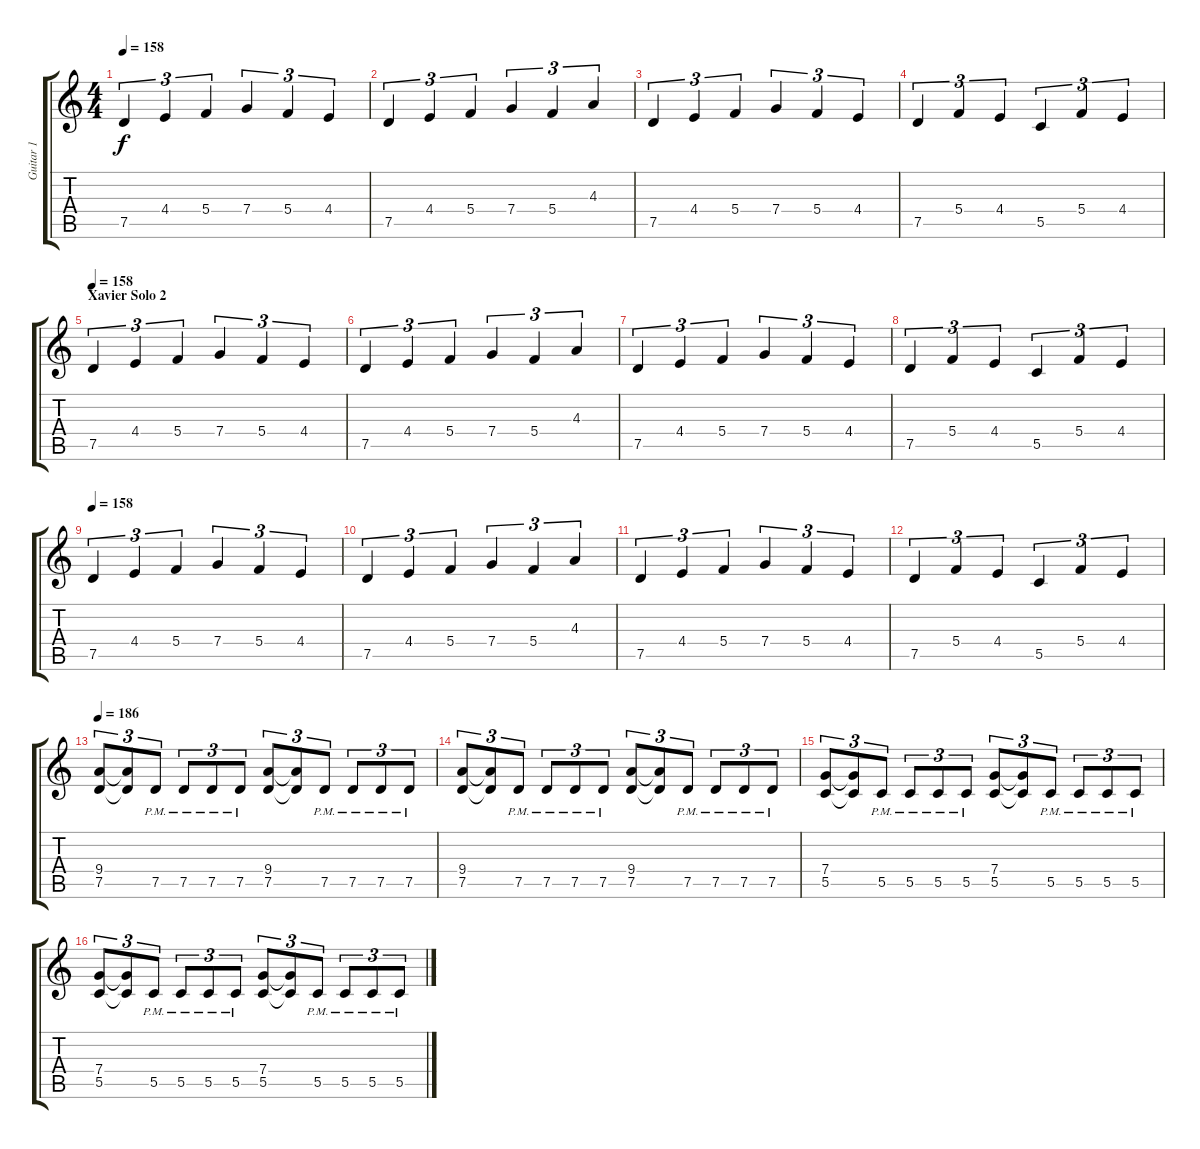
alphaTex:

\track ("Guitar 1" "Guitar 1") {instrument distortionguitar}
\staff {score tabs}
\tuning (D4 A3 F3 C3 G2 D2) {hide}
\ts (4 4)
\tempo 158
\clef g2
\ks c
7.5.4{tu (3 2) dy f} 4.4.4{tu (3 2)} 5.4.4{tu (3 2)} 7.4.4{tu (3 2)} 5.4.4{tu (3 2)} 4.4.4{tu (3 2)} |
7.5.4{tu (3 2)} 4.4.4{tu (3 2)} 5.4.4{tu (3 2)} 7.4.4{tu (3 2)} 5.4.4{tu (3 2)} 4.3.4{tu (3 2)} |
7.5.4{tu (3 2)} 4.4.4{tu (3 2)} 5.4.4{tu (3 2)} 7.4.4{tu (3 2)} 5.4.4{tu (3 2)} 4.4.4{tu (3 2)} |
7.5.4{tu (3 2)} 5.4.4{tu (3 2)} 4.4.4{tu (3 2)} 5.5.4{tu (3 2)} 5.4.4{tu (3 2)} 4.4.4{tu (3 2)} |
\section ("" "Xavier Solo 2")
\tempo 158
7.5.4{tu (3 2)} 4.4.4{tu (3 2)} 5.4.4{tu (3 2)} 7.4.4{tu (3 2)} 5.4.4{tu (3 2)} 4.4.4{tu (3 2)} |
7.5.4{tu (3 2)} 4.4.4{tu (3 2)} 5.4.4{tu (3 2)} 7.4.4{tu (3 2)} 5.4.4{tu (3 2)} 4.3.4{tu (3 2)} |
7.5.4{tu (3 2)} 4.4.4{tu (3 2)} 5.4.4{tu (3 2)} 7.4.4{tu (3 2)} 5.4.4{tu (3 2)} 4.4.4{tu (3 2)} |
7.5.4{tu (3 2)} 5.4.4{tu (3 2)} 4.4.4{tu (3 2)} 5.5.4{tu (3 2)} 5.4.4{tu (3 2)} 4.4.4{tu (3 2)} |
\tempo 158
7.5.4{tu (3 2)} 4.4.4{tu (3 2)} 5.4.4{tu (3 2)} 7.4.4{tu (3 2)} 5.4.4{tu (3 2)} 4.4.4{tu (3 2)} |
7.5.4{tu (3 2)} 4.4.4{tu (3 2)} 5.4.4{tu (3 2)} 7.4.4{tu (3 2)} 5.4.4{tu (3 2)} 4.3.4{tu (3 2)} |
7.5.4{tu (3 2)} 4.4.4{tu (3 2)} 5.4.4{tu (3 2)} 7.4.4{tu (3 2)} 5.4.4{tu (3 2)} 4.4.4{tu (3 2)} |
7.5.4{tu (3 2)} 5.4.4{tu (3 2)} 4.4.4{tu (3 2)} 5.5.4{tu (3 2)} 5.4.4{tu (3 2)} 4.4.4{tu (3 2)} |
\tempo 186
(9.4 7.5).8{tu (3 2)} (9.4{t} 7.5{t}).8{tu (3 2)} 7.5{pm}.8{tu (3 2)} 7.5{pm}.8{tu (3 2)} 7.5{pm}.8{tu (3 2)} 7.5{pm}.8{tu (3 2)} (9.4 7.5).8{tu (3 2)} (9.4{t} 7.5{t}).8{tu (3 2)} 7.5{pm}.8{tu (3 2)} 7.5{pm}.8{tu (3 2)} 7.5{pm}.8{tu (3 2)} 7.5{pm}.8{tu (3 2)} |
(9.4 7.5).8{tu (3 2)} (9.4{t} 7.5{t}).8{tu (3 2)} 7.5{pm}.8{tu (3 2)} 7.5{pm}.8{tu (3 2)} 7.5{pm}.8{tu (3 2)} 7.5{pm}.8{tu (3 2)} (9.4 7.5).8{tu (3 2)} (9.4{t} 7.5{t}).8{tu (3 2)} 7.5{pm}.8{tu (3 2)} 7.5{pm}.8{tu (3 2)} 7.5{pm}.8{tu (3 2)} 7.5{pm}.8{tu (3 2)} |
(7.4 5.5).8{tu (3 2)} (7.4{t} 5.5{t}).8{tu (3 2)} 5.5{pm}.8{tu (3 2)} 5.5{pm}.8{tu (3 2)} 5.5{pm}.8{tu (3 2)} 5.5{pm}.8{tu (3 2)} (7.4 5.5).8{tu (3 2)} (7.4{t} 5.5{t}).8{tu (3 2)} 5.5{pm}.8{tu (3 2)} 5.5{pm}.8{tu (3 2)} 5.5{pm}.8{tu (3 2)} 5.5{pm}.8{tu (3 2)} |
(7.4 5.5).8{tu (3 2)} (7.4{t} 5.5{t}).8{tu (3 2)} 5.5{pm}.8{tu (3 2)} 5.5{pm}.8{tu (3 2)} 5.5{pm}.8{tu (3 2)} 5.5{pm}.8{tu (3 2)} (7.4 5.5).8{tu (3 2)} (7.4{t} 5.5{t}).8{tu (3 2)} 5.5{pm}.8{tu (3 2)} 5.5{pm}.8{tu (3 2)} 5.5{pm}.8{tu (3 2)} 5.5{pm}.8{tu (3 2)}
